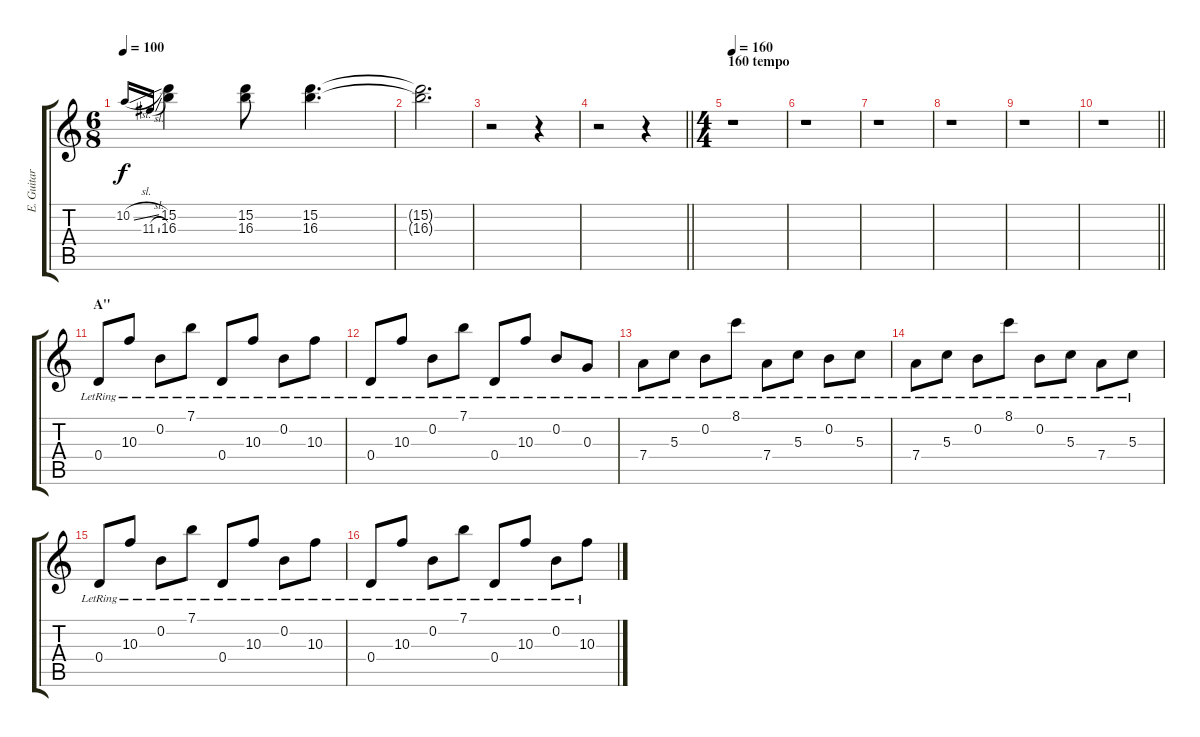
\track ("E. Guitar I" "E. Guitar ") {instrument electricguitarclean}
\staff {score tabs}
\tuning (E4 B3 G3 D3 A2 E2) {hide}
\ts (6 8)
\tempo 100
\clef g2
\ks c
10.2{sl}.16{gr onbeat dy f} 11.3{sl}.16{gr onbeat} (15.2 16.3).4 (15.2 16.3).8 (15.2 16.3).4{d} |
(15.2{t} 16.3{t}).2{d} |
r.2 r.4 |
\barLineRight lightlight
r.2 r.4 |
\ts (4 4)
\section ("" "160 tempo")
\tempo 160
r.1 |
r.1 |
r.1 |
r.1 |
r.1 |
\barLineRight lightlight
r.1 |
\section ("" "A''")
0.4{lr}.8 10.3{lr}.8 0.2{lr}.8 7.1{lr}.8 0.4{lr}.8 10.3{lr}.8 0.2{lr}.8 10.3{lr}.8 |
0.4{lr}.8 10.3{lr}.8 0.2{lr}.8 7.1{lr}.8 0.4{lr}.8 10.3{lr}.8 0.2{lr}.8 0.3{lr}.8 |
7.4{lr}.8 5.3{lr}.8 0.2{lr}.8 8.1{lr}.8 7.4{lr}.8 5.3{lr}.8 0.2{lr}.8 5.3{lr}.8 |
7.4{lr}.8 5.3{lr}.8 0.2{lr}.8 8.1{lr}.8 0.2{lr}.8 5.3{lr}.8 7.4{lr}.8 5.3{lr}.8 |
0.4{lr}.8 10.3{lr}.8 0.2{lr}.8 7.1{lr}.8 0.4{lr}.8 10.3{lr}.8 0.2{lr}.8 10.3{lr}.8 |
0.4{lr}.8 10.3{lr}.8 0.2{lr}.8 7.1{lr}.8 0.4{lr}.8 10.3{lr}.8 0.2{lr}.8 10.3{lr}.8
